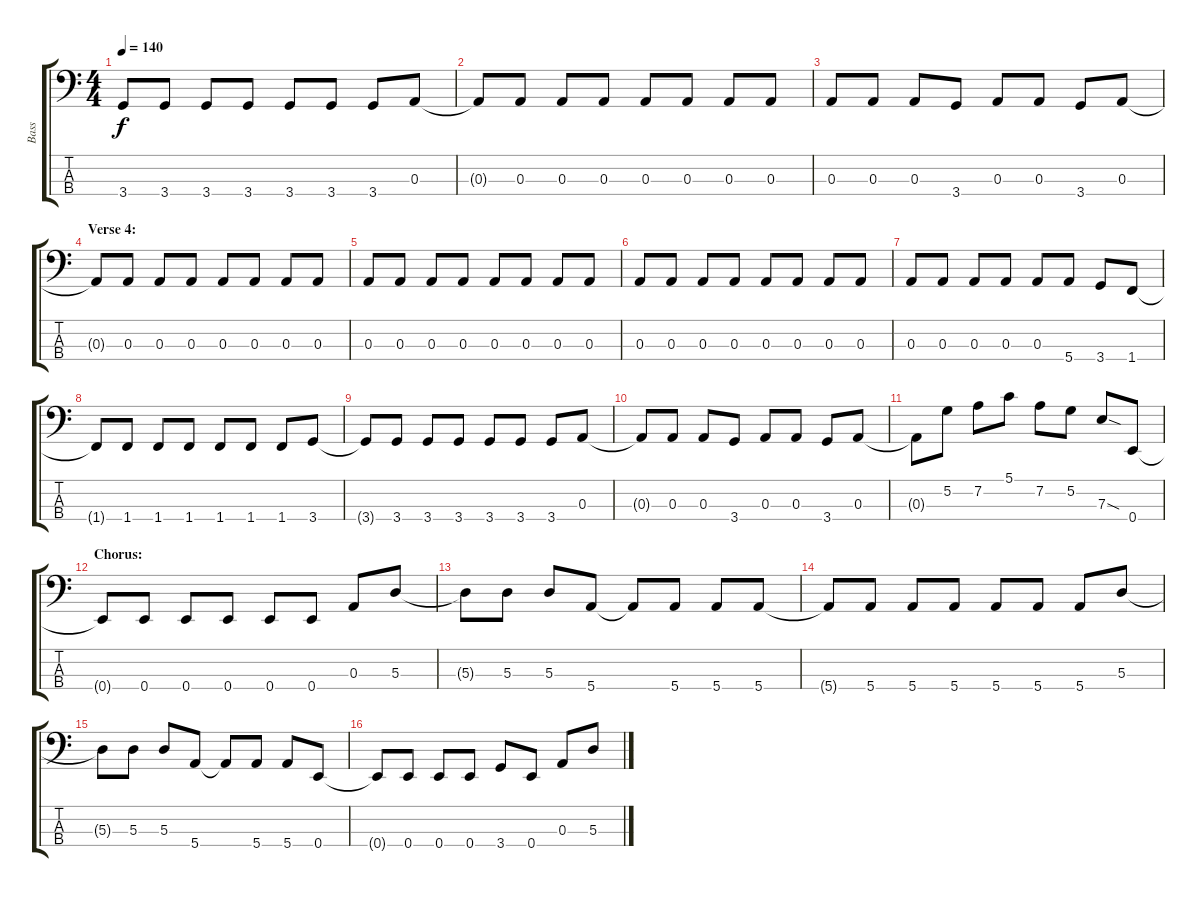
\track ("Bass" "Bass") {instrument electricbasspick}
\staff {score tabs}
\tuning (G2 D2 A1 E1) {hide}
\ts (4 4)
\tempo 140
\clef f4
\ks c
3.4{t}.8{dy f} 3.4.8 3.4.8 3.4.8 3.4.8 3.4.8 3.4.8 0.3.8 |
0.3{t}.8 0.3.8 0.3.8 0.3.8 0.3.8 0.3.8 0.3.8 0.3.8 |
0.3.8 0.3.8 0.3.8 3.4.8 0.3.8 0.3.8 3.4.8 0.3.8 |
\section ("" "Verse 4:")
0.3{t}.8 0.3.8 0.3.8 0.3.8 0.3.8 0.3.8 0.3.8 0.3.8 |
0.3.8 0.3.8 0.3.8 0.3.8 0.3.8 0.3.8 0.3.8 0.3.8 |
0.3.8 0.3.8 0.3.8 0.3.8 0.3.8 0.3.8 0.3.8 0.3.8 |
0.3.8 0.3.8 0.3.8 0.3.8 0.3.8 5.4.8 3.4.8 1.4.8 |
1.4{t}.8 1.4.8 1.4.8 1.4.8 1.4.8 1.4.8 1.4.8 3.4.8 |
3.4{t}.8 3.4.8 3.4.8 3.4.8 3.4.8 3.4.8 3.4.8 0.3.8 |
0.3{t}.8 0.3.8 0.3.8 3.4.8 0.3.8 0.3.8 3.4.8 0.3.8 |
0.3{t}.8 5.2.8 7.2.8 5.1.8 7.2.8 5.2.8 7.3{sod}.8 0.4.8 |
\section ("" "Chorus:")
0.4{t}.8 0.4.8 0.4.8 0.4.8 0.4.8 0.4.8 0.3.8 5.3.8 |
5.3{t}.8 5.3.8 5.3.8 5.4.8 5.4{t}.8 5.4.8 5.4.8 5.4.8 |
5.4{t}.8 5.4.8 5.4.8 5.4.8 5.4.8 5.4.8 5.4.8 5.3.8 |
5.3{t}.8 5.3.8 5.3.8 5.4.8 5.4{t}.8 5.4.8 5.4.8 0.4.8 |
0.4{t}.8 0.4.8 0.4.8 0.4.8 3.4.8 0.4.8 0.3.8 5.3.8
